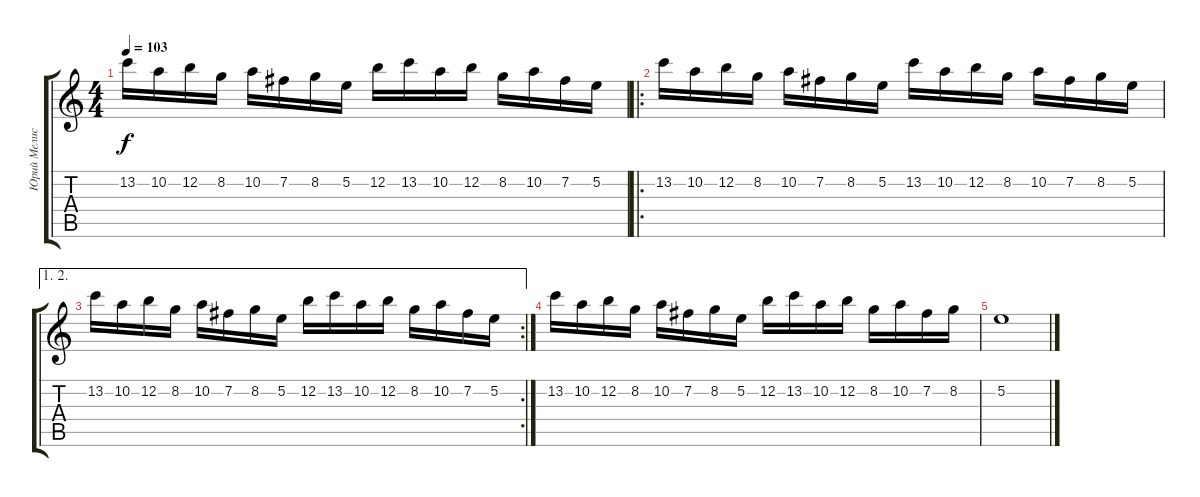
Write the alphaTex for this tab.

\track ("Юрий Мелисов" "Юрий Мелис") {instrument distortionguitar}
\staff {score tabs}
\tuning (E4 B3 G3 D3 A2 E2) {hide}
\ts (4 4)
\tempo 103
\clef g2
\ks c
13.2.16{dy f} 10.2.16 12.2.16 8.2.16 10.2.16 7.2.16 8.2.16 5.2.16 12.2.16 13.2.16 10.2.16 12.2.16 8.2.16 10.2.16 7.2.16 5.2.16 |
\ro
13.2.16 10.2.16 12.2.16 8.2.16 10.2.16 7.2.16 8.2.16 5.2.16 13.2.16 10.2.16 12.2.16 8.2.16 10.2.16 7.2.16 8.2.16 5.2.16 |
\ae (1 2)
\rc 2
13.2.16 10.2.16 12.2.16 8.2.16 10.2.16 7.2.16 8.2.16 5.2.16 12.2.16 13.2.16 10.2.16 12.2.16 8.2.16 10.2.16 7.2.16 5.2.16 |
13.2.16 10.2.16 12.2.16 8.2.16 10.2.16 7.2.16 8.2.16 5.2.16 12.2.16 13.2.16 10.2.16 12.2.16 8.2.16 10.2.16 7.2.16 8.2.16 |
5.2.1
